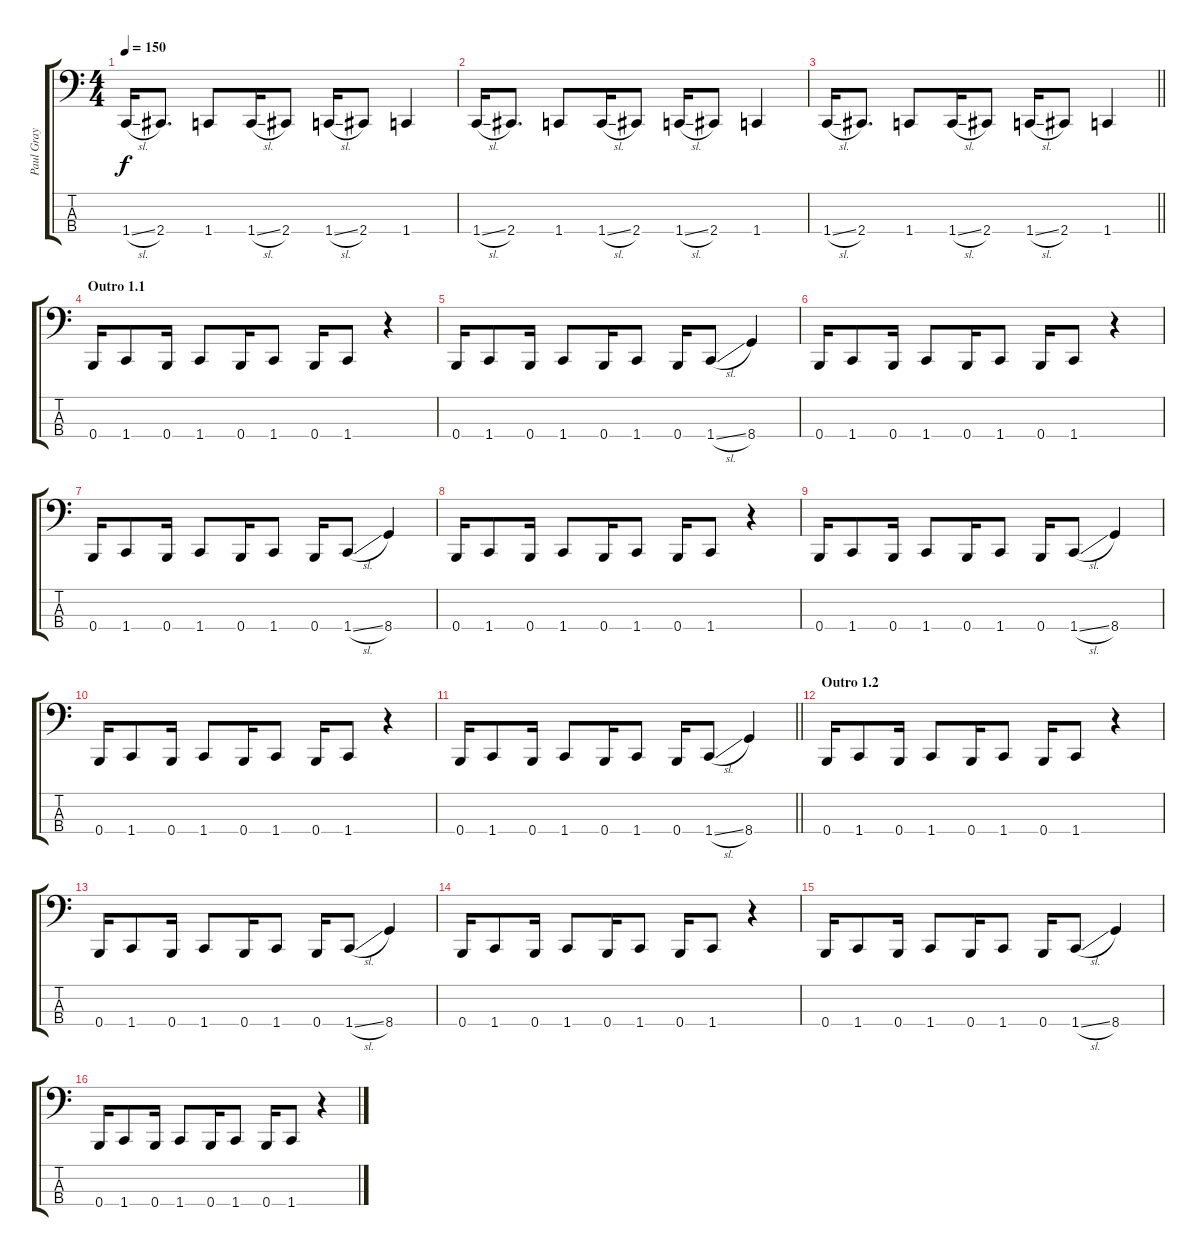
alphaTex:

\track ("Paul Gray" "Paul Gray") {instrument electricbasspick}
\staff {score tabs}
\tuning (E2 B1 Gb1 B0) {hide}
\ts (4 4)
\tempo 150
\clef f4
\ks c
1.4{sl}.16{dy f} 2.4.8{d} 1.4.8 1.4{sl}.16 2.4.8 1.4{sl}.16 2.4.8 1.4.4 |
1.4{sl}.16 2.4.8{d} 1.4.8 1.4{sl}.16 2.4.8 1.4{sl}.16 2.4.8 1.4.4 |
\barLineRight lightlight
1.4{sl}.16 2.4.8{d} 1.4.8 1.4{sl}.16 2.4.8 1.4{sl}.16 2.4.8 1.4.4 |
\section ("" "Outro 1.1")
0.4.16 1.4.8 0.4.16 1.4.8 0.4.16 1.4.8 0.4.16 1.4.8 r.4 |
0.4.16 1.4.8 0.4.16 1.4.8 0.4.16 1.4.8 0.4.16 1.4{sl}.8 8.4.4 |
0.4.16 1.4.8 0.4.16 1.4.8 0.4.16 1.4.8 0.4.16 1.4.8 r.4 |
0.4.16 1.4.8 0.4.16 1.4.8 0.4.16 1.4.8 0.4.16 1.4{sl}.8 8.4.4 |
0.4.16 1.4.8 0.4.16 1.4.8 0.4.16 1.4.8 0.4.16 1.4.8 r.4 |
0.4.16 1.4.8 0.4.16 1.4.8 0.4.16 1.4.8 0.4.16 1.4{sl}.8 8.4.4 |
0.4.16 1.4.8 0.4.16 1.4.8 0.4.16 1.4.8 0.4.16 1.4.8 r.4 |
\barLineRight lightlight
0.4.16 1.4.8 0.4.16 1.4.8 0.4.16 1.4.8 0.4.16 1.4{sl}.8 8.4.4 |
\section ("" "Outro 1.2")
0.4.16 1.4.8 0.4.16 1.4.8 0.4.16 1.4.8 0.4.16 1.4.8 r.4 |
0.4.16 1.4.8 0.4.16 1.4.8 0.4.16 1.4.8 0.4.16 1.4{sl}.8 8.4.4 |
0.4.16 1.4.8 0.4.16 1.4.8 0.4.16 1.4.8 0.4.16 1.4.8 r.4 |
0.4.16 1.4.8 0.4.16 1.4.8 0.4.16 1.4.8 0.4.16 1.4{sl}.8 8.4.4 |
0.4.16 1.4.8 0.4.16 1.4.8 0.4.16 1.4.8 0.4.16 1.4.8 r.4
